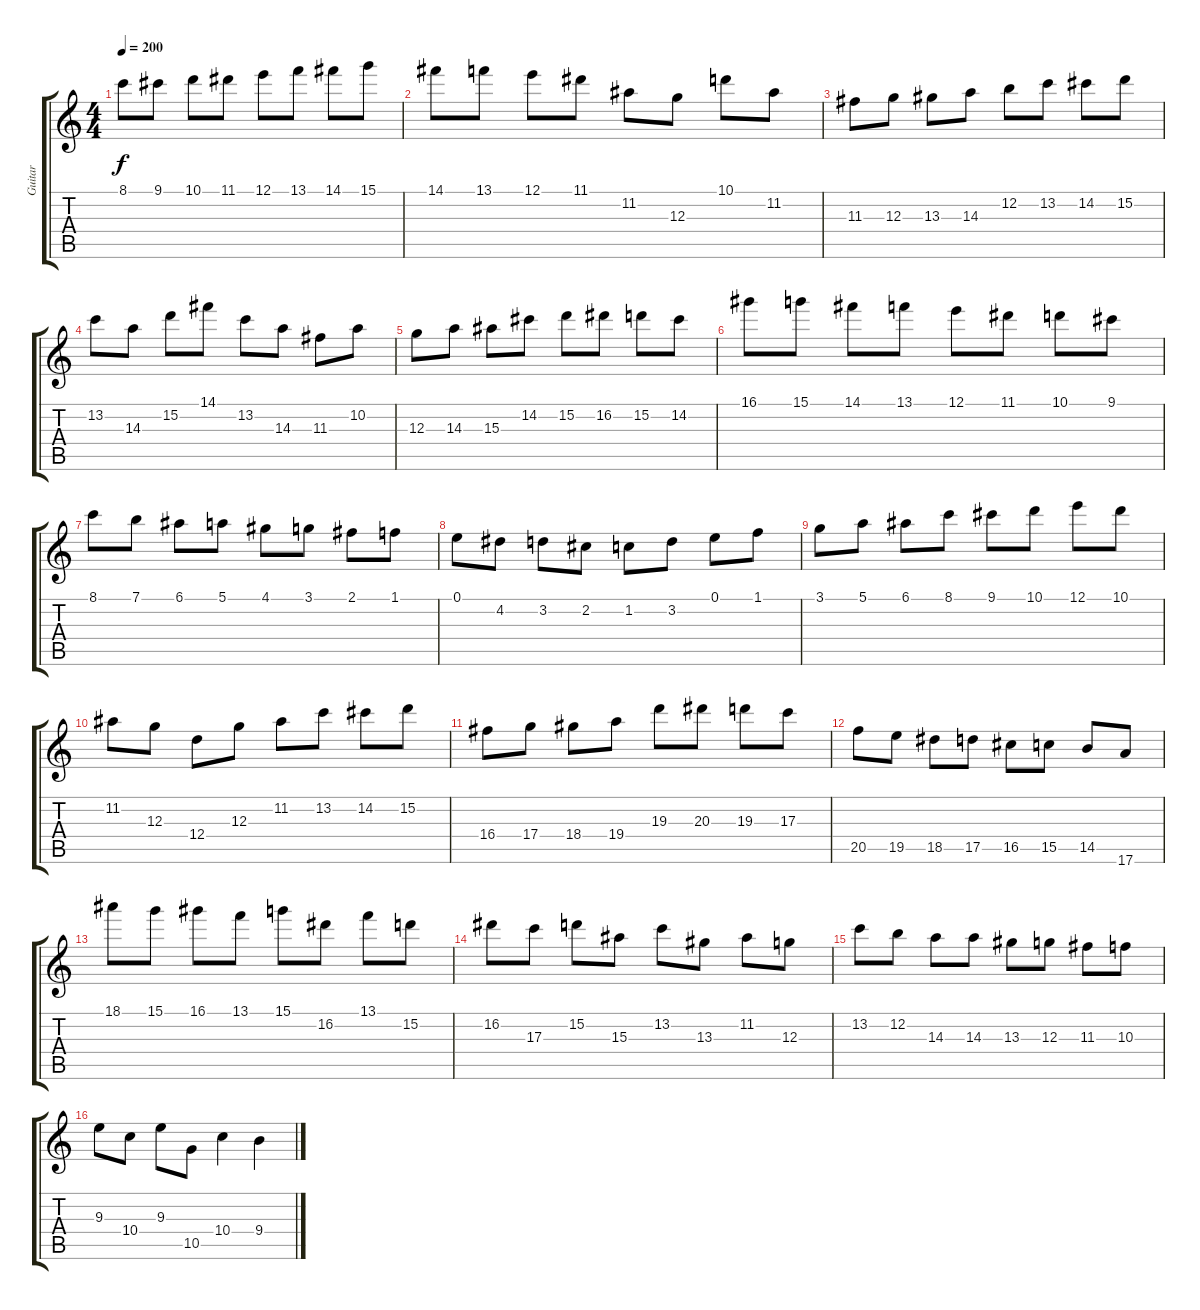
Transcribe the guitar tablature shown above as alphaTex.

\track ("Guitar" "Guitar") {instrument distortionguitar}
\staff {score tabs}
\tuning (E4 B3 G3 D3 A2 E2) {hide}
\ts (4 4)
\tempo 200
\clef g2
\ks c
8.1.8{dy f} 9.1.8 10.1.8 11.1.8 12.1.8 13.1.8 14.1.8 15.1.8 |
14.1.8 13.1.8 12.1.8 11.1.8 11.2.8 12.3.8 10.1.8 11.2.8 |
11.3.8 12.3.8 13.3.8 14.3.8 12.2.8 13.2.8 14.2.8 15.2.8 |
13.2.8 14.3.8 15.2.8 14.1.8 13.2.8 14.3.8 11.3.8 10.2.8 |
12.3.8 14.3.8 15.3.8 14.2.8 15.2.8 16.2.8 15.2.8 14.2.8 |
16.1.8 15.1.8 14.1.8 13.1.8 12.1.8 11.1.8 10.1.8 9.1.8 |
8.1.8 7.1.8 6.1.8 5.1.8 4.1.8 3.1.8 2.1.8 1.1.8 |
0.1.8 4.2.8 3.2.8 2.2.8 1.2.8 3.2.8 0.1.8 1.1.8 |
3.1.8 5.1.8 6.1.8 8.1.8 9.1.8 10.1.8 12.1.8 10.1.8 |
11.2.8 12.3.8 12.4.8 12.3.8 11.2.8 13.2.8 14.2.8 15.2.8 |
16.4.8 17.4.8 18.4.8 19.4.8 19.3.8 20.3.8 19.3.8 17.3.8 |
20.5.8 19.5.8 18.5.8 17.5.8 16.5.8 15.5.8 14.5.8 17.6.8 |
18.1.8 15.1.8 16.1.8 13.1.8 15.1.8 16.2.8 13.1.8 15.2.8 |
16.2.8 17.3.8 15.2.8 15.3.8 13.2.8 13.3.8 11.2.8 12.3.8 |
13.2.8 12.2.8 14.3.8 14.3.8 13.3.8 12.3.8 11.3.8 10.3.8 |
9.3.8 10.4.8 9.3.8 10.5.8 10.4.4 9.4.4
